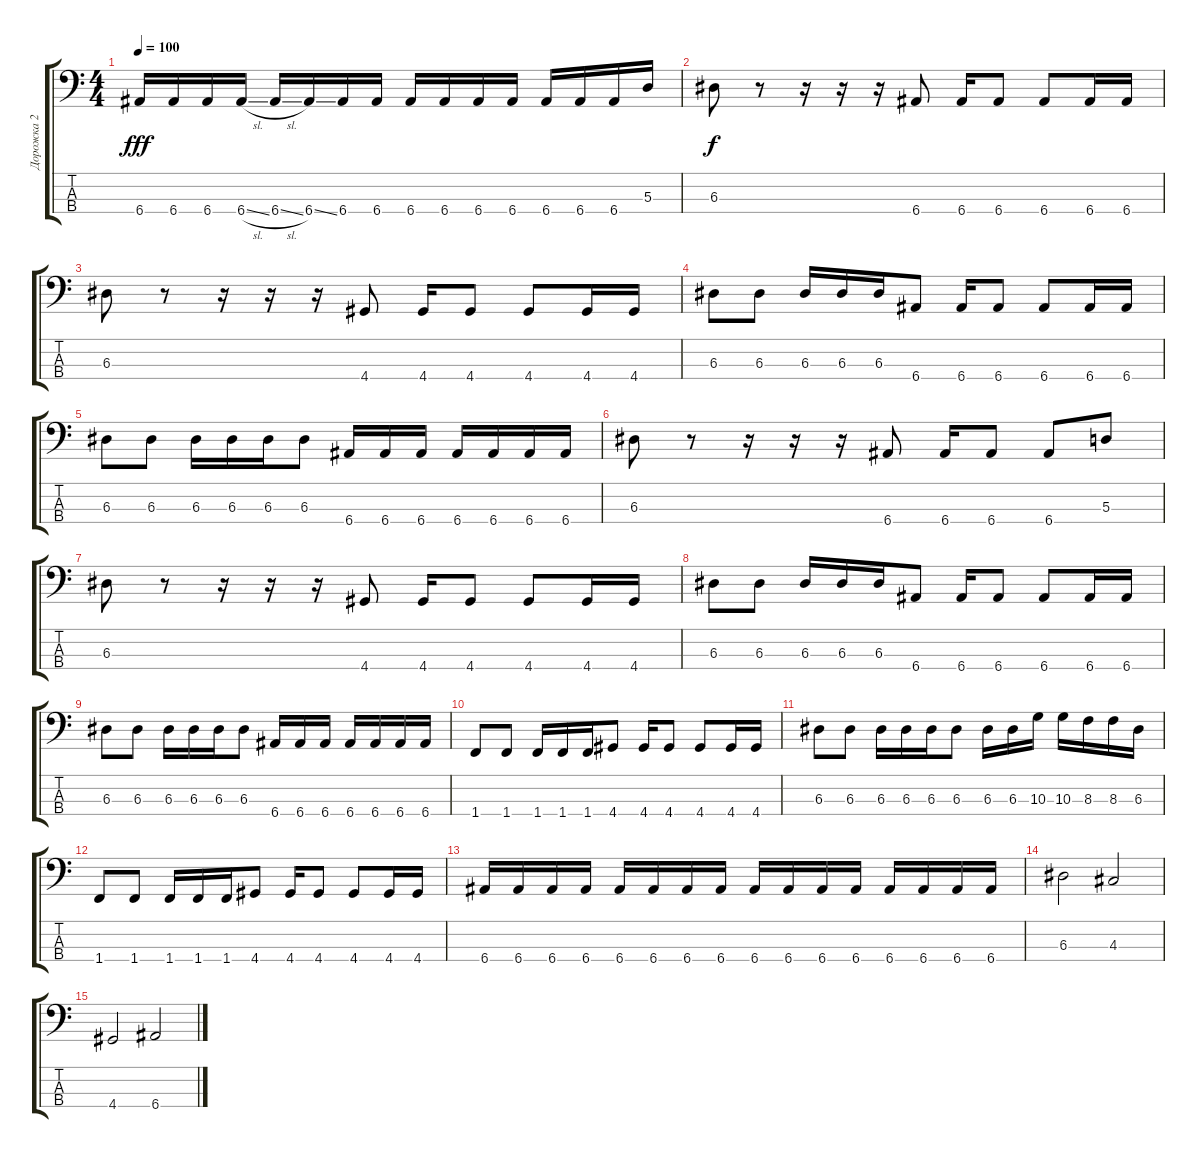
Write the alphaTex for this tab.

\track ("Дорожка 2" "Дорожка 2") {instrument electricbassfinger}
\staff {score tabs}
\tuning (G2 D2 A1 E1) {hide}
\ts (4 4)
\tempo 100
\clef f4
\ks c
6.4.16{dy fff} 6.4.16 6.4.16 6.4{sl}.16 6.4{sl}.16 6.4{ss}.16 6.4.16 6.4.16 6.4.16 6.4.16 6.4.16 6.4.16 6.4.16 6.4.16 6.4.16 5.3.16 |
6.3.8{dy f} r.8 r.16 r.16 r.16 6.4.8 6.4.16 6.4.8 6.4.8 6.4.16 6.4.16 |
6.3.8 r.8 r.16 r.16 r.16 4.4.8 4.4.16 4.4.8 4.4.8 4.4.16 4.4.16 |
6.3.8 6.3.8 6.3.16 6.3.16 6.3.16 6.4.8 6.4.16 6.4.8 6.4.8 6.4.16 6.4.16 |
6.3.8 6.3.8 6.3.16 6.3.16 6.3.16 6.3.8 6.4.16 6.4.16 6.4.16 6.4.16 6.4.16 6.4.16 6.4.16 |
6.3.8 r.8 r.16 r.16 r.16 6.4.8 6.4.16 6.4.8 6.4.8 5.3.8 |
6.3.8 r.8 r.16 r.16 r.16 4.4.8 4.4.16 4.4.8 4.4.8 4.4.16 4.4.16 |
6.3.8 6.3.8 6.3.16 6.3.16 6.3.16 6.4.8 6.4.16 6.4.8 6.4.8 6.4.16 6.4.16 |
6.3.8 6.3.8 6.3.16 6.3.16 6.3.16 6.3.8 6.4.16 6.4.16 6.4.16 6.4.16 6.4.16 6.4.16 6.4.16 |
1.4.8 1.4.8 1.4.16 1.4.16 1.4.16 4.4.8 4.4.16 4.4.8 4.4.8 4.4.16 4.4.16 |
6.3.8 6.3.8 6.3.16 6.3.16 6.3.16 6.3.8 6.3.16 6.3.16 10.3.16 10.3.16 8.3.16 8.3.16 6.3.16 |
1.4.8 1.4.8 1.4.16 1.4.16 1.4.16 4.4.8 4.4.16 4.4.8 4.4.8 4.4.16 4.4.16 |
6.4.16 6.4.16 6.4.16 6.4.16 6.4.16 6.4.16 6.4.16 6.4.16 6.4.16 6.4.16 6.4.16 6.4.16 6.4.16 6.4.16 6.4.16 6.4.16 |
6.3.2 4.3.2 |
4.4.2 6.4.2
